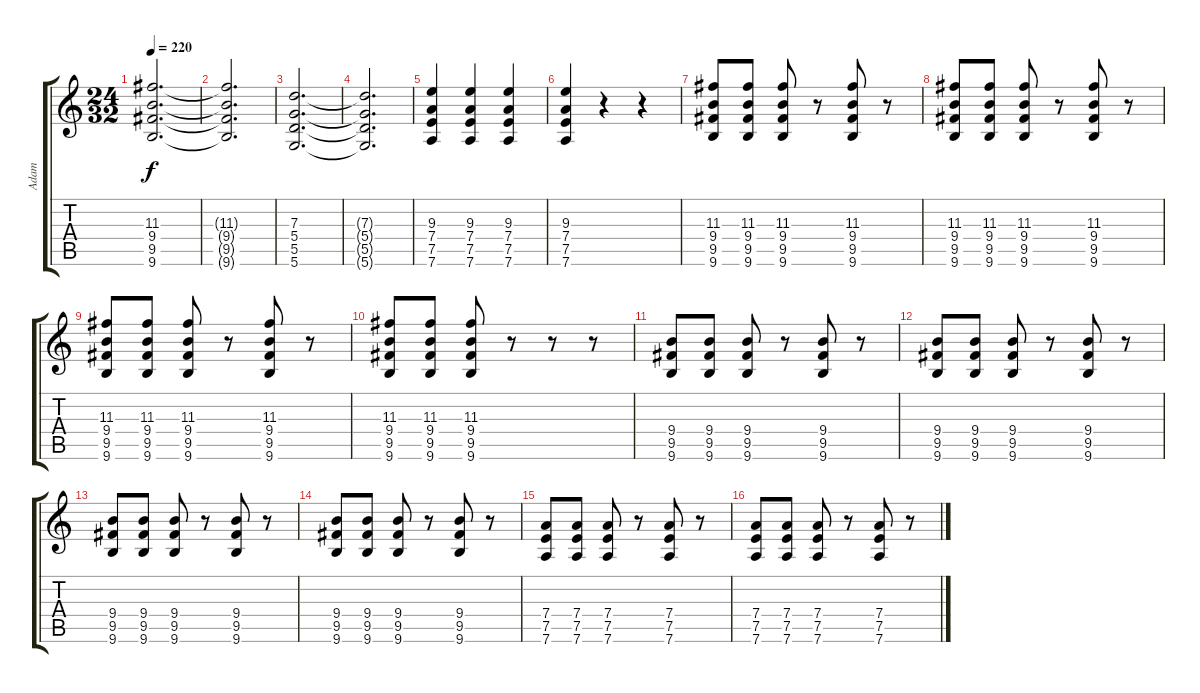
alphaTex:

\track ("Adam" "Adam") {instrument electricguitarjazz}
\staff {score tabs}
\tuning (E4 B3 G3 D3 A2 D2) {hide}
\ts (24 32)
\tempo 220
\clef g2
\ks c
(11.3{t} 9.4{t} 9.5{t} 9.6{t}).2{d dy f} |
(11.3{t} 9.4{t} 9.5{t} 9.6{t}).2{d} |
(7.3 5.4 5.5 5.6).2{d} |
(7.3{t} 5.4{t} 5.5{t} 5.6{t}).2{d} |
(9.3 7.4 7.5 7.6).4 (9.3 7.4 7.5 7.6).4 (9.3 7.4 7.5 7.6).4 |
(9.3 7.4 7.5 7.6).4 r.4 r.4 |
(11.3 9.4 9.5 9.6).8 (11.3 9.4 9.5 9.6).8 (11.3 9.4 9.5 9.6).8 r.8 (11.3 9.4 9.5 9.6).8 r.8 |
(11.3 9.4 9.5 9.6).8 (11.3 9.4 9.5 9.6).8 (11.3 9.4 9.5 9.6).8 r.8 (11.3 9.4 9.5 9.6).8 r.8 |
(11.3 9.4 9.5 9.6).8 (11.3 9.4 9.5 9.6).8 (11.3 9.4 9.5 9.6).8 r.8 (11.3 9.4 9.5 9.6).8 r.8 |
(11.3 9.4 9.5 9.6).8 (11.3 9.4 9.5 9.6).8 (11.3 9.4 9.5 9.6).8 r.8 r.8 r.8 |
(9.4 9.5 9.6).8 (9.4 9.5 9.6).8 (9.4 9.5 9.6).8 r.8 (9.4 9.5 9.6).8 r.8 |
(9.4 9.5 9.6).8 (9.4 9.5 9.6).8 (9.4 9.5 9.6).8 r.8 (9.4 9.5 9.6).8 r.8 |
(9.4 9.5 9.6).8 (9.4 9.5 9.6).8 (9.4 9.5 9.6).8 r.8 (9.4 9.5 9.6).8 r.8 |
(9.4 9.5 9.6).8 (9.4 9.5 9.6).8 (9.4 9.5 9.6).8 r.8 (9.4 9.5 9.6).8 r.8 |
(7.4 7.5 7.6).8 (7.4 7.5 7.6).8 (7.4 7.5 7.6).8 r.8 (7.4 7.5 7.6).8 r.8 |
(7.4 7.5 7.6).8 (7.4 7.5 7.6).8 (7.4 7.5 7.6).8 r.8 (7.4 7.5 7.6).8 r.8
